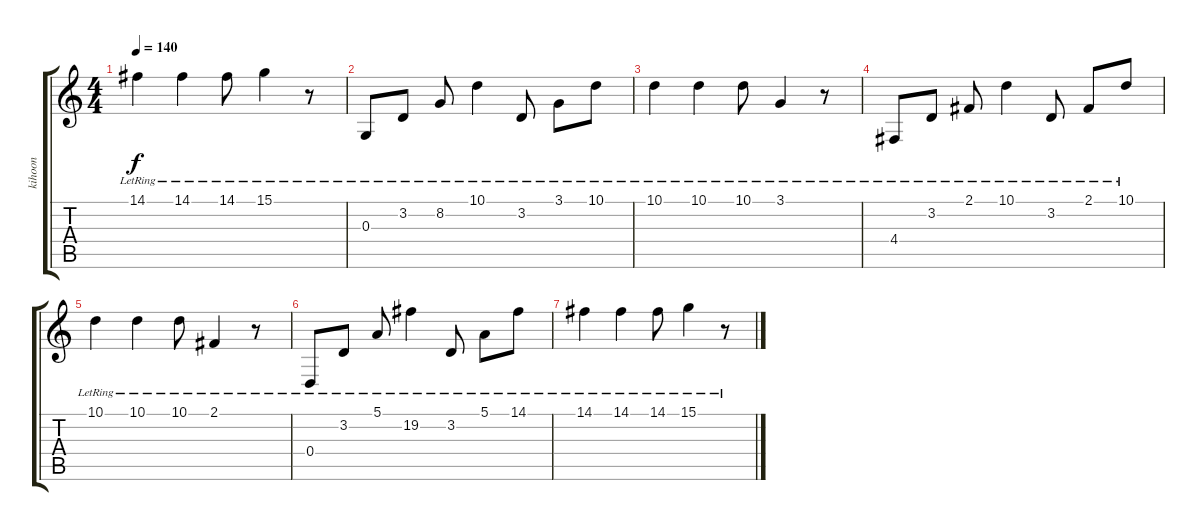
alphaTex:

\track ("kihoon" "kihoon") {instrument electricgrandpiano}
\staff {score tabs}
\tuning (E4 B3 G3 D3 A2 E2) {hide}
\ts (4 4)
\tempo 140
\clef g2
\ks c
14.1{lr}.4{dy f} 14.1{lr}.4 14.1{lr}.8 15.1{lr}.4 r.8 |
0.3{lr}.8 3.2{lr}.8 8.2{lr}.8 10.1{lr}.4 3.2{lr}.8 3.1{lr}.8 10.1{lr}.8 |
10.1{lr}.4 10.1{lr}.4 10.1{lr}.8 3.1{lr}.4 r.8 |
4.4{lr}.8 3.2{lr}.8 2.1{lr}.8 10.1{lr}.4 3.2{lr}.8 2.1{lr}.8 10.1{lr}.8 |
10.1{lr}.4 10.1{lr}.4 10.1{lr}.8 2.1{lr}.4 r.8 |
0.4{lr}.8 3.2{lr}.8 5.1{lr}.8 19.2{lr}.4 3.2{lr}.8 5.1{lr}.8 14.1{lr}.8 |
14.1{lr}.4 14.1{lr}.4 14.1{lr}.8 15.1{lr}.4 r.8
